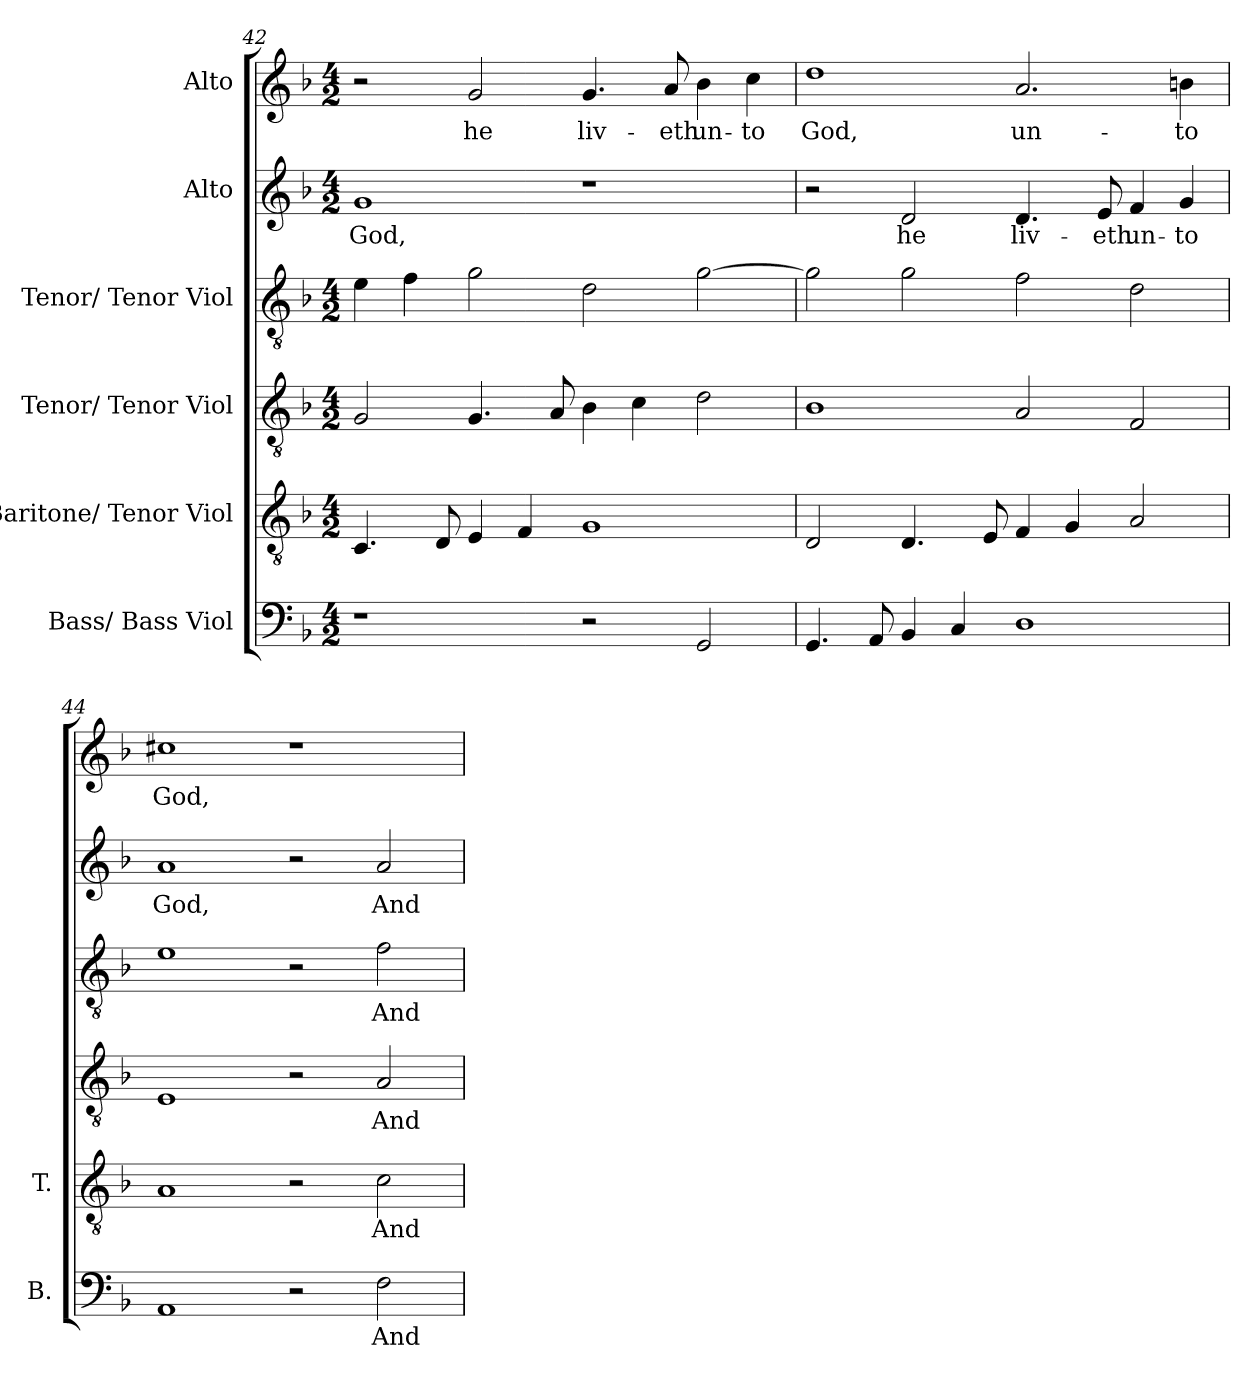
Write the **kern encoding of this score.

**kern	**text	**kern	**text	**kern	**text	**kern	**text	**kern	**text	**kern	**text
*part6	*part6	*part5	*part5	*part4	*part4	*part3	*part3	*part2	*part2	*part1	*part1
*staff6	*staff6	*staff5	*staff5	*staff4	*staff4	*staff3	*staff3	*staff2	*staff2	*staff1	*staff1
*I"Bass/ Bass Viol	*	*I"Baritone/ Tenor Viol	*	*I"Tenor/ Tenor Viol	*	*I"Tenor/ Tenor Viol	*	*I"Alto	*	*I"Alto	*
*I'B.	*	*I'T.	*	*	*	*	*	*	*	*	*
*clefF4	*	*clefGv2	*	*clefGv2	*	*clefGv2	*	*clefG2	*	*clefG2	*
*	*	*ITrd7c12	*	*ITrd7c12	*	*ITrd7c12	*	*	*	*	*
*k[b-]	*	*k[b-]	*	*k[b-]	*	*k[b-]	*	*k[b-]	*	*k[b-]	*
*F:	*	*F:	*	*F:	*	*F:	*	*F:	*	*F:	*
*M4/2	*	*M4/2	*	*M4/2	*	*M4/2	*	*M4/2	*	*M4/2	*
=42	=42	=42	=42	=42	=42	=42	=42	=42	=42	=42	=42
!	!	!	!	!	!	!	!	!	!LO:LY:b:color=#000000	!	!
1r	.	4.CCi/	.	2GGi/	.	4Ei\	.	1gi	God,	2r	.
.	.	.	.	.	.	4Fi\	.	.	.	.	.
.	.	8DDi/	.	.	.	.	.	.	.	.	.
!	!	!	!	!	!	!	!	!	!	!	!LO:LY:b:color=#000000
.	.	4EEi/	.	4.GGi/	.	2Gi\	.	.	.	2gi/	he
.	.	4FFi/	.	.	.	.	.	.	.	.	.
.	.	.	.	8AAi/	.	.	.	.	.	.	.
!	!	!	!	!	!	!	!	!	!	!	!LO:LY:b:color=#000000
2r	.	1GGi	.	4BB-i\	.	2Di\	.	1r	.	4.gi/	liv-
.	.	.	.	4Ci\	.	.	.	.	.	.	.
!	!	!	!	!	!	!	!	!	!	!	!LO:LY:b:color=#000000
.	.	.	.	.	.	.	.	.	.	8ai/	-eth
!	!	!	!	!	!	!	!	!	!	!	!LO:LY:b:color=#000000
2GGi/	.	.	.	2Di\	.	[2Gi\	.	.	.	4b-i\	un-
!	!	!	!	!	!	!	!	!	!	!	!LO:LY:b:color=#000000
.	.	.	.	.	.	.	.	.	.	4cci\	-to
!!LO:LB:g=z
=43	=43	=43	=43	=43	=43	=43	=43	=43	=43	=43	=43
!	!	!	!	!	!	!	!	!	!	!	!LO:LY:b:color=#000000
4.GGi/	.	2DDi/	.	1BB-i	.	2Gi\]	.	2r	.	1ddi	God,
8AAi/	.	.	.	.	.	.	.	.	.	.	.
!	!	!	!	!	!	!	!	!	!LO:LY:b:color=#000000	!	!
4BB-i/	.	4.DDi/	.	.	.	2Gi\	.	2di/	he	.	.
4Ci/	.	.	.	.	.	.	.	.	.	.	.
.	.	8EEi/	.	.	.	.	.	.	.	.	.
!	!	!	!	!	!	!	!	!	!LO:LY:b:color=#000000	!	!
!	!	!	!	!	!	!	!	!	!	!	!LO:LY:b:color=#000000
1Di	.	4FFi/	.	2AAi/	.	2Fi\	.	4.di/	liv-	2.ai/	un-
.	.	4GGi/	.	.	.	.	.	.	.	.	.
!	!	!	!	!	!	!	!	!	!LO:LY:b:color=#000000	!	!
.	.	.	.	.	.	.	.	8ei/	-eth	.	.
!	!	!	!	!	!	!	!	!	!LO:LY:b:color=#000000	!	!
.	.	2AAi/	.	2FFi/	.	2Di\	.	4fi/	un-	.	.
!	!	!	!	!	!	!	!	!	!LO:LY:b:color=#000000	!	!
!	!	!	!	!	!	!	!	!	!	!	!LO:LY:b:color=#000000
.	.	.	.	.	.	.	.	4gi/	-to	4bni\	-to
=44	=44	=44	=44	=44	=44	=44	=44	=44	=44	=44	=44
!	!	!	!	!	!	!	!	!	!LO:LY:b:color=#000000	!	!
!	!	!	!	!	!	!	!	!	!	!	!LO:LY:b:color=#000000
1AAi	.	1AAi	.	1EEi	.	1Ei	.	1ai	God,	1cc#Xi	God,
2r	.	2r	.	2r	.	2r	.	2r	.	1r	.
!	!LO:LY:b:color=#000000	!	!	!	!	!	!	!	!	!	!
!	!	!	!LO:LY:b:color=#000000	!	!	!	!	!	!	!	!
!	!	!	!	!	!LO:LY:b:color=#000000	!	!	!	!	!	!
!	!	!	!	!	!	!	!LO:LY:b:color=#000000	!	!	!	!
!	!	!	!	!	!	!	!	!	!LO:LY:b:color=#000000	!	!
2Fi\	And	2Ci\	And	2AAi/	And	2Fi\	And	2ai/	And	.	.
=	=	=	=	=	=	=	=	=	=	=	=
*-	*-	*-	*-	*-	*-	*-	*-	*-	*-	*-	*-
